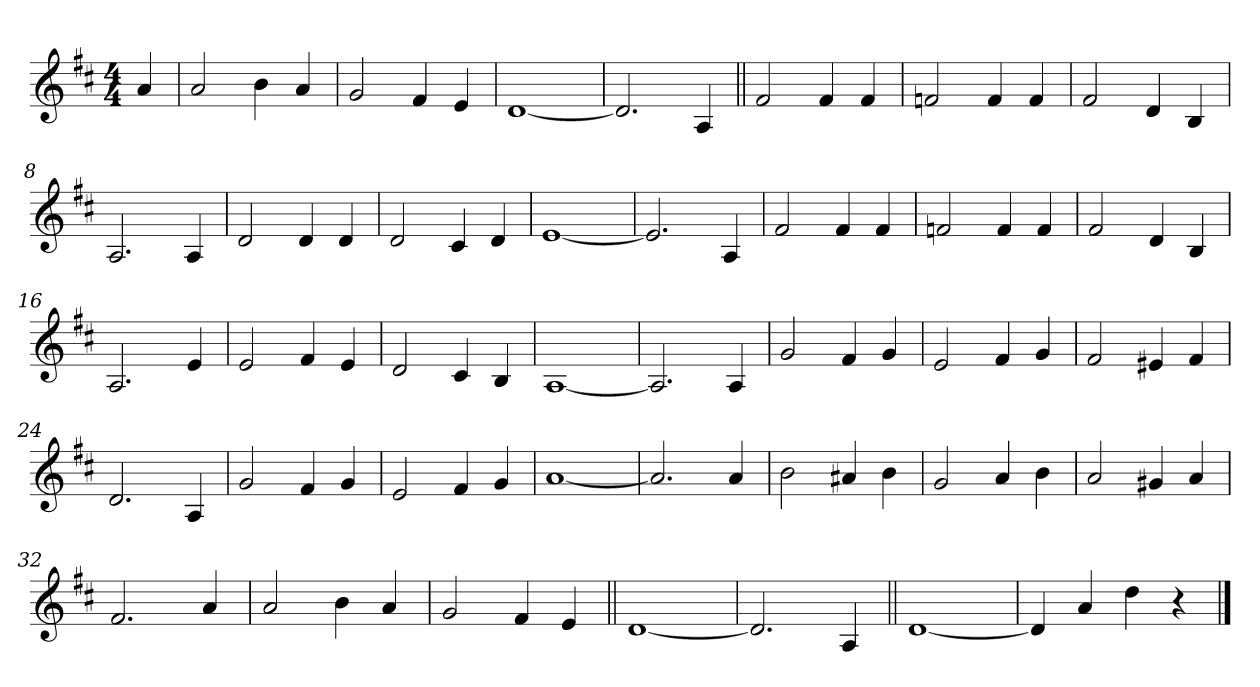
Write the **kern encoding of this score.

**kern
*part1
*staff1
*clefG2
*k[f#c#]
*D:
*M4/4
=
4a/
=1
2a/
4b\
4a/
=2
2g/
4f#/
4e/
=3
[1d
=4
2.d/]
4A/
!!LO:LB:g=z
=5||
2f#/
4f#/
4f#/
=6
2fn/
4f/
4f/
=7
2f#/
4d/
4B/
=8
2.A/
4A/
=9
2d/
4d/
4d/
=10
2d/
4c#/
4d/
!!LO:LB:g=z
=11
[1e
=12
2.e/]
4A/
=13
2f#/
4f#/
4f#/
=14
2fn/
4f/
4f/
=15
2f#/
4d/
4B/
=16
2.A/
4e/
!!LO:LB:g=z
=17
2e/
4f#/
4e/
=18
2d/
4c#/
4B/
=19
[1A
=20
2.A/]
4A/
=21
2g/
4f#/
4g/
=22
2e/
4f#/
4g/
!!LO:LB:g=z
=23
2f#/
4e#X/
4f#/
=24
2.d/
4A/
=25
2g/
4f#/
4g/
=26
2e/
4f#/
4g/
=27
[1a
=28
2.a/]
4a/
!!LO:LB:g=z
=29
2b\
4a#X/
4b\
=30
2g/
4a/
4b\
=31
2a/
4g#X/
4a/
=32
2.f#/
4a/
=33
2a/
4b\
4a/
=34
2g/
4f#/
4e/
!!LO:LB:g=z
=35||
[1d
=36
2.d/]
4A/
!!LO:LB:g=z
=37||
[1d
=38
4d/]
4a/
4dd\
4r
==
*-
